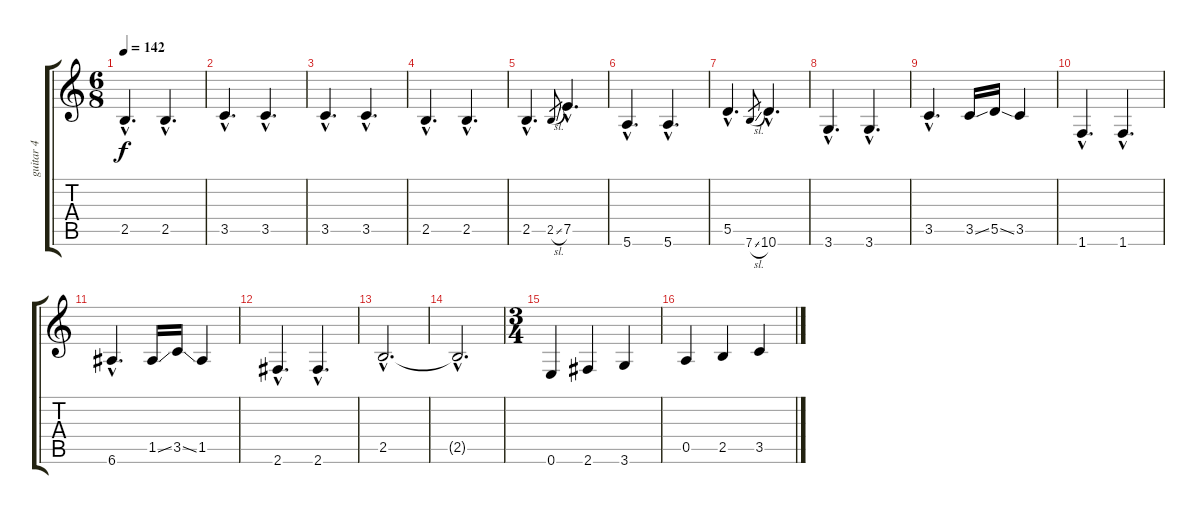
\track ("guitar 4" "guitar 4") {instrument overdrivenguitar}
\staff {score tabs}
\tuning (E4 B3 G3 D3 A2 E2) {hide}
\ts (6 8)
\tempo 142
\clef g2
\ks c
2.5{hac}.4{d dy f} 2.5{hac}.4{d} |
3.5{hac}.4{d} 3.5{hac}.4{d} |
3.5{hac}.4{d} 3.5{hac}.4{d} |
2.5{hac}.4{d} 2.5{hac}.4{d} |
2.5{hac}.4{d} 2.5{sl}.8{gr} 7.5{hac}.4{d} |
5.6{hac}.4{d} 5.6{hac}.4{d} |
5.5{hac}.4{d} 7.6{sl}.8{gr} 10.6{hac}.4{d} |
3.6{hac}.4{d} 3.6{hac}.4{d} |
3.5{hac}.4{d} 3.5{ss}.16 5.5{ss}.16 3.5.4 |
1.6{hac}.4{d} 1.6{hac}.4{d} |
6.6{hac}.4{d} 1.5{ss}.16 3.5{ss}.16 1.5.4 |
2.6{hac}.4{d} 2.6{hac}.4{d} |
2.5{hac}.2{d} |
2.5{hac t}.2{d} |
\ts (3 4)
0.6.4 2.6.4 3.6.4 |
0.5.4 2.5.4 3.5.4
